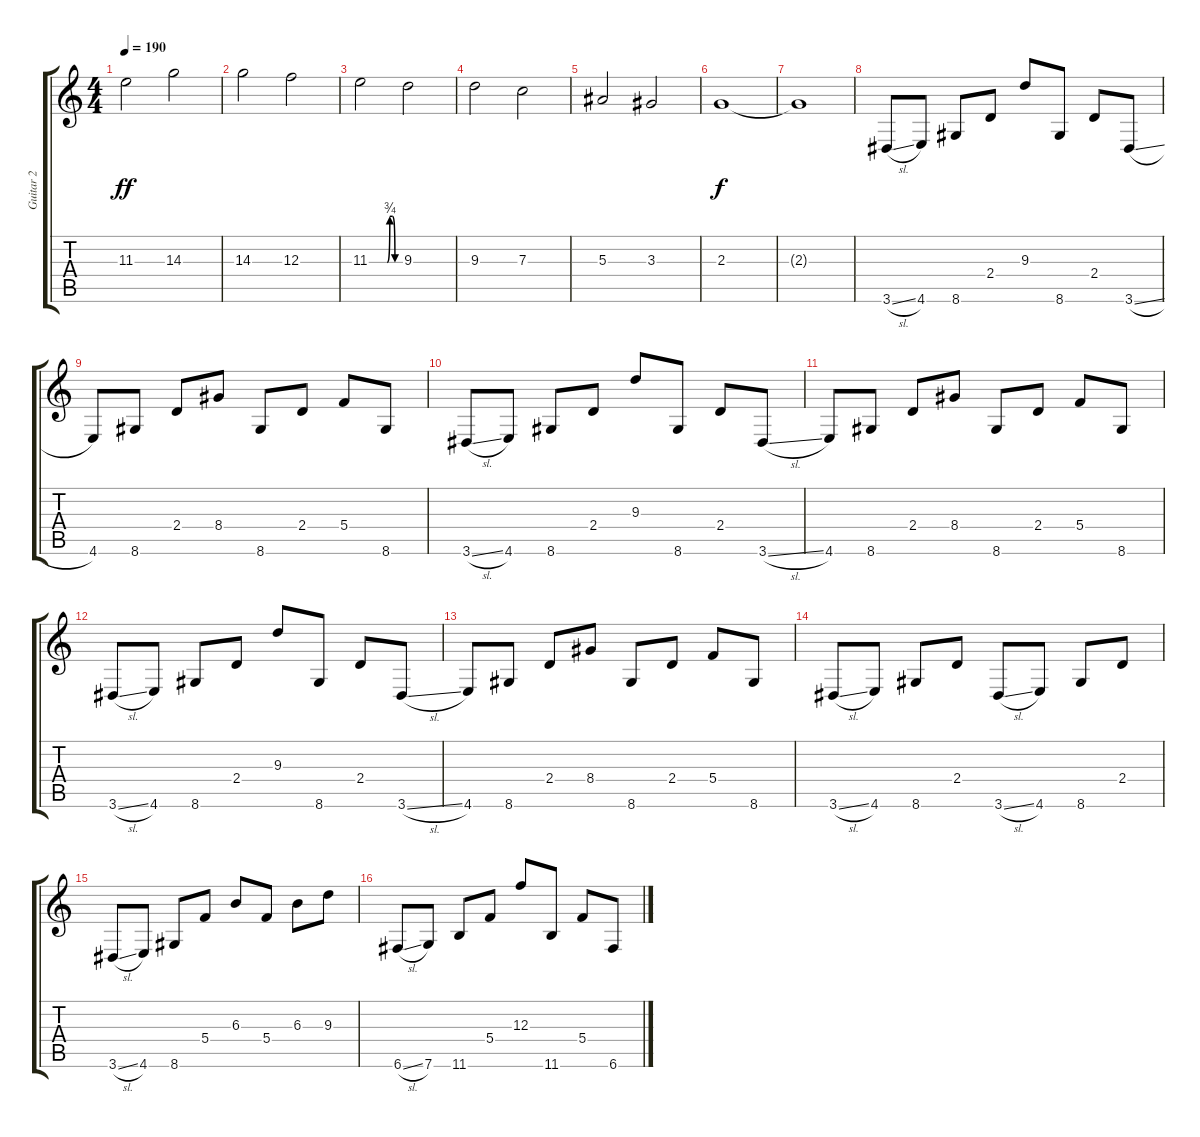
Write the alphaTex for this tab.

\track ("Guitar 2" "Guitar 2") {instrument overdrivenguitar}
\staff {score tabs}
\tuning (D4 A3 F3 C3 G2 C2) {hide}
\ts (4 4)
\tempo 190
\clef g2
\ks c
11.3.2{dy ff} 14.3.2 |
14.3.2 12.3.2 |
11.3{be (custom 0 0 15 0 30 0 35 0 40 3 45 3 50 0 60 0)}.2 9.3.2 |
9.3.2 7.3.2 |
5.3.2 3.3.2 |
2.3.1{dy f} |
2.3{t}.1 |
3.6{sl}.8 4.6.8 8.6.8 2.4.8 9.3.8 8.6.8 2.4.8 3.6{sl}.8 |
4.6.8 8.6.8 2.4.8 8.4.8 8.6.8 2.4.8 5.4.8 8.6.8 |
3.6{sl}.8 4.6.8 8.6.8 2.4.8 9.3.8 8.6.8 2.4.8 3.6{sl}.8 |
4.6.8 8.6.8 2.4.8 8.4.8 8.6.8 2.4.8 5.4.8 8.6.8 |
3.6{sl}.8 4.6.8 8.6.8 2.4.8 9.3.8 8.6.8 2.4.8 3.6{sl}.8 |
4.6.8 8.6.8 2.4.8 8.4.8 8.6.8 2.4.8 5.4.8 8.6.8 |
3.6{sl}.8 4.6.8 8.6.8 2.4.8 3.6{sl}.8 4.6.8 8.6.8 2.4.8 |
3.6{sl}.8 4.6.8 8.6.8 5.4.8 6.3.8 5.4.8 6.3.8 9.3.8 |
6.6{sl}.8 7.6.8 11.6.8 5.4.8 12.3.8 11.6.8 5.4.8 6.6{sl}.8
